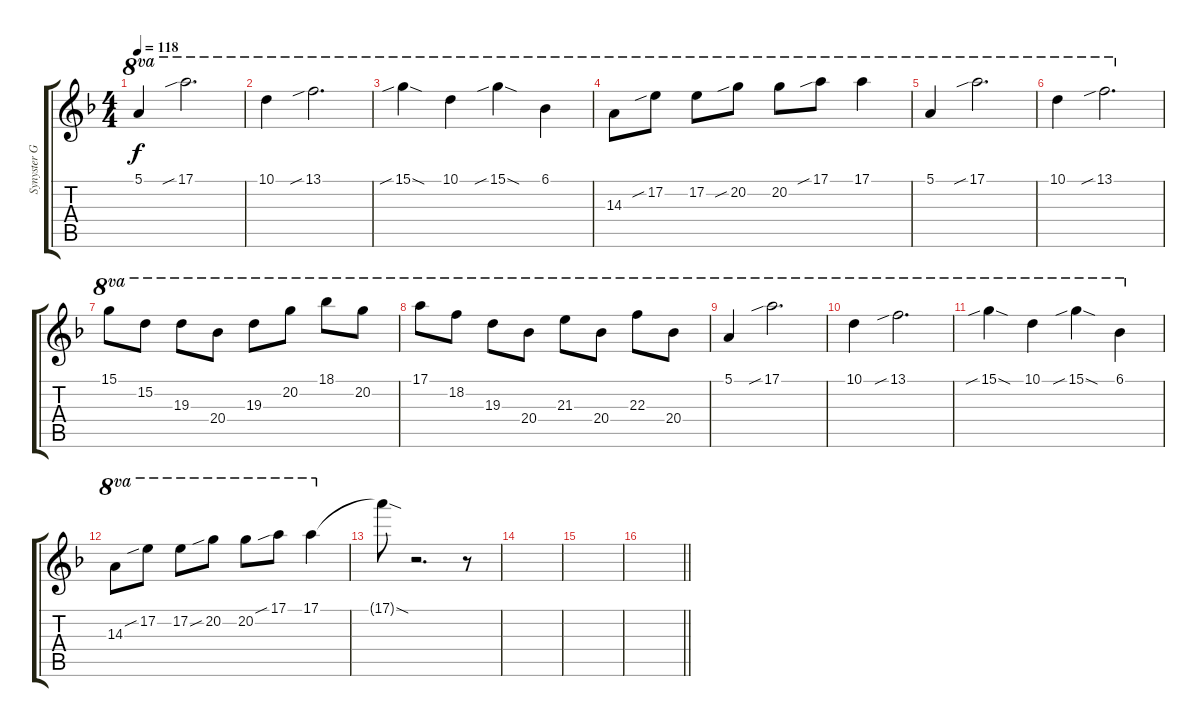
\track ("Synyster Gates" "Synyster G") {instrument distortionguitar}
\staff {score tabs}
\tuning (E4 B3 G3 D3 A2 D2) {hide}
\ts (4 4)
\tempo 118
\clef g2
\ks f
5.1.4{ot 8va dy f} 17.1{sib}.2{d ot 8va} |
10.1.4{ot 8va} 13.1{sib}.2{d ot 8va} |
15.1{sib sod}.4{ot 8va} 10.1.4{ot 8va} 15.1{sib sod}.4{ot 8va} 6.1.4{ot 8va} |
14.3.8{ot 8va} 17.2{sib}.8{ot 8va} 17.2.8{ot 8va} 20.2{sib}.8{ot 8va} 20.2.8{ot 8va} 17.1{sib}.8{ot 8va} 17.1.4{ot 8va} |
5.1.4{ot 8va} 17.1{sib}.2{d ot 8va} |
10.1.4{ot 8va} 13.1{sib}.2{d ot 8va} |
15.1.8{ot 8va} 15.2.8{ot 8va} 19.3.8{ot 8va} 20.4.8{ot 8va} 19.3.8{ot 8va} 20.2.8{ot 8va} 18.1.8{ot 8va} 20.2.8{ot 8va} |
17.1.8{ot 8va} 18.2.8{ot 8va} 19.3.8{ot 8va} 20.4.8{ot 8va} 21.3.8{ot 8va} 20.4.8{ot 8va} 22.3.8{ot 8va} 20.4.8{ot 8va} |
5.1.4{ot 8va} 17.1{sib}.2{d ot 8va} |
10.1.4{ot 8va} 13.1{sib}.2{d ot 8va} |
15.1{sib sod}.4{ot 8va} 10.1.4{ot 8va} 15.1{sib sod}.4{ot 8va} 6.1.4{ot 8va} |
14.3.8{ot 8va} 17.2{sib}.8{ot 8va} 17.2.8{ot 8va} 20.2{sib}.8{ot 8va} 20.2.8{ot 8va} 17.1{sib}.8{ot 8va} 17.1.4{ot 8va} |
17.1{sod t}.8 r.2{d} r.8 |
|
|
\barLineRight lightlight
